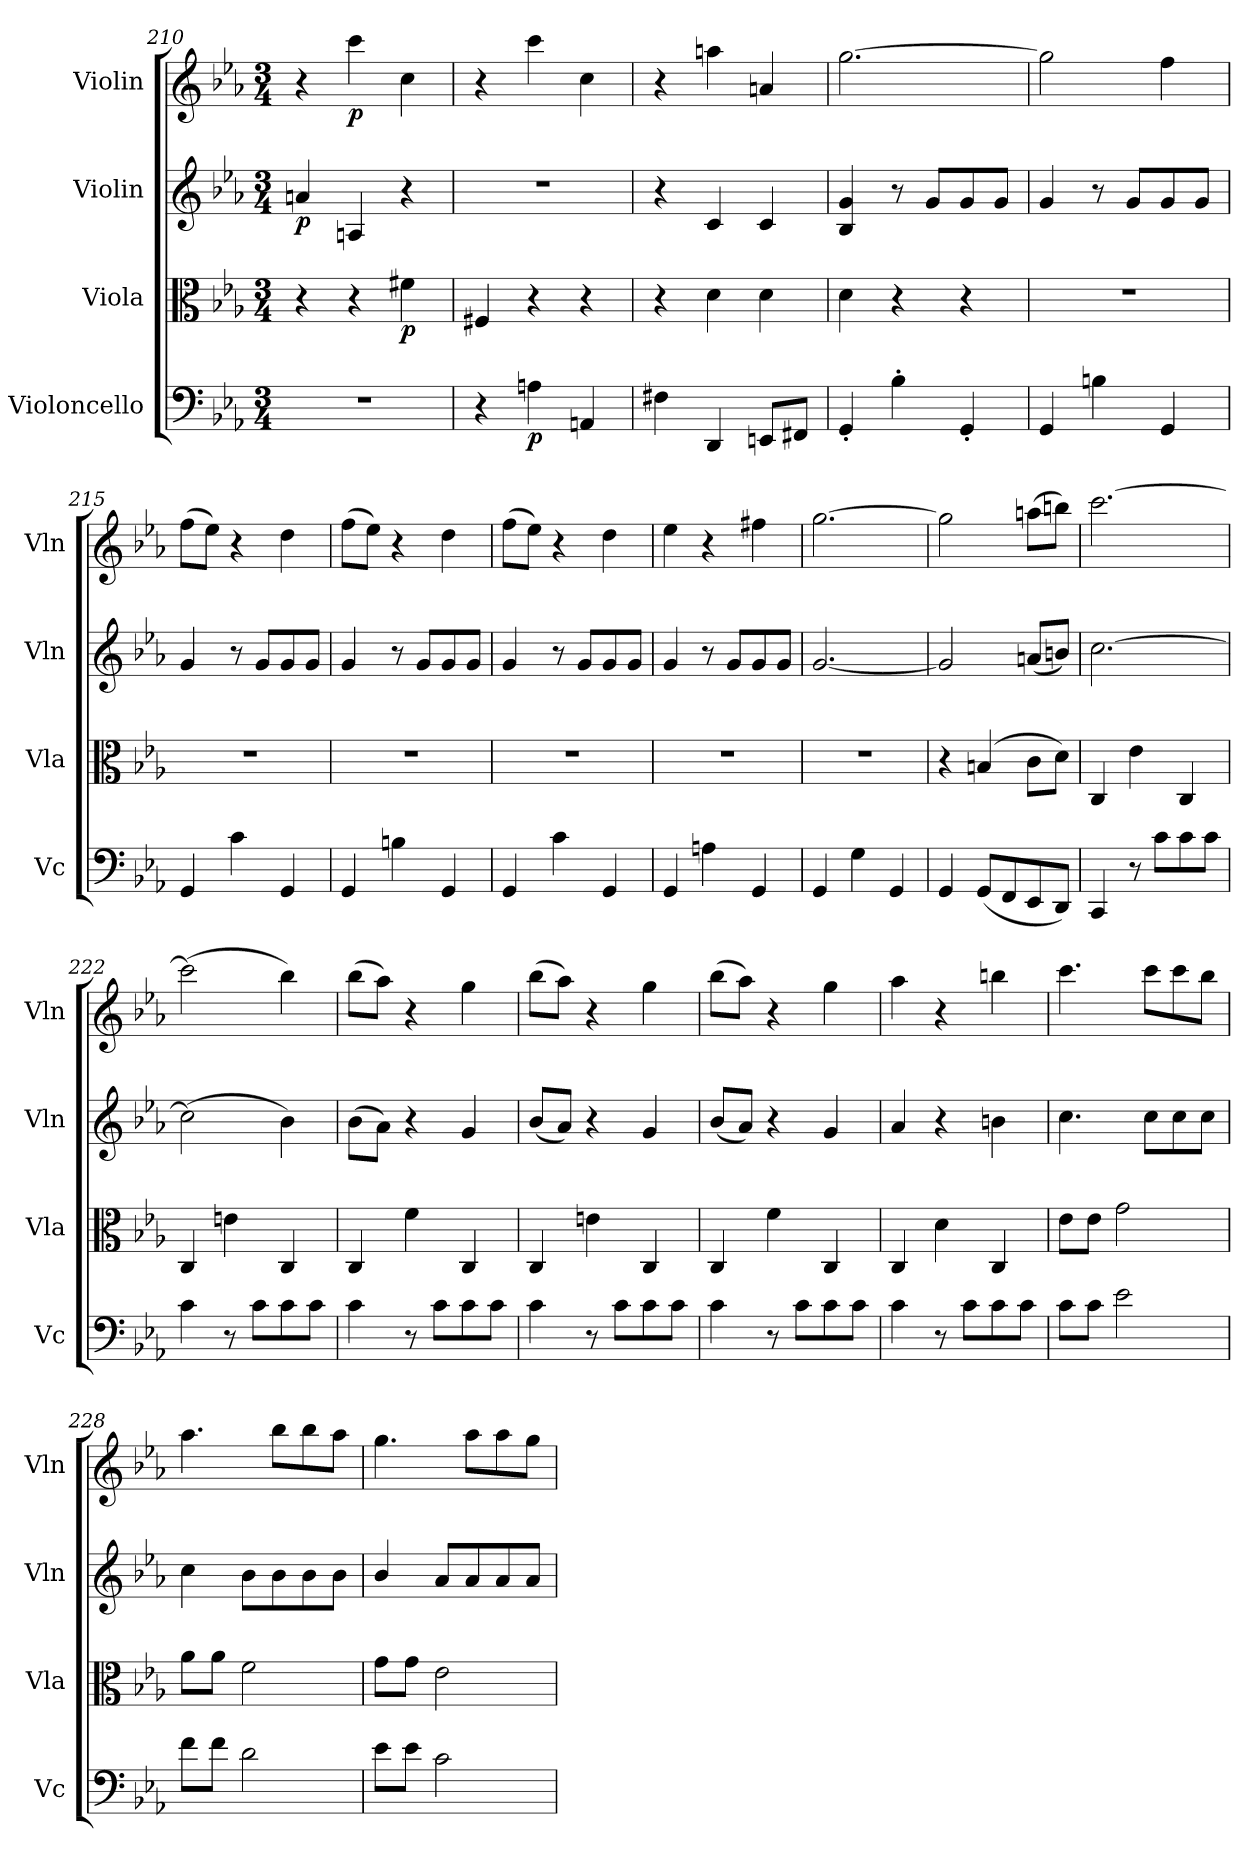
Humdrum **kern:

**kern	**dynam	**kern	**dynam	**kern	**dynam	**kern	**dynam
*part4	*part4	*part3	*part3	*part2	*part2	*part1	*part1
*staff4	*staff4	*staff3	*staff3	*staff2	*staff2	*staff1	*staff1
*I"Violoncello	*	*I"Viola	*	*I"Violin	*	*I"Violin	*
*I'Vc	*	*I'Vla	*	*I'Vln	*	*I'Vln	*
*clefF4	*	*clefC3	*	*clefG2	*	*clefG2	*
*k[b-e-a-]	*	*k[b-e-a-]	*	*k[b-e-a-]	*	*k[b-e-a-]	*
*M3/4	*	*M3/4	*	*M3/4	*	*M3/4	*
=210	=210	=210	=210	=210	=210	=210	=210
2.r	.	4r	.	4an/	p	4r	.
.	.	4r	.	4An/	.	4ccc\	p
.	.	4f#X\	p	4r	.	4cc\	.
=211	=211	=211	=211	=211	=211	=211	=211
4r	.	4F#X/	.	2.r	.	4r	.
4An\	p	4r	.	.	.	4ccc\	.
4AAn/	.	4r	.	.	.	4cc\	.
=212	=212	=212	=212	=212	=212	=212	=212
4F#X\	.	4r	.	4r	.	4r	.
4DD/	.	4d\	.	4c/	.	4aan\	.
8EEn/L	.	4d\	.	4c/	.	4an/	.
8FF#X/J	.	.	.	.	.	.	.
=213	=213	=213	=213	=213	=213	=213	=213
4GG'/	.	4d\	.	4B-/ 4g/	.	[2.gg\	.
4B-'\	.	4r	.	8r	.	.	.
.	.	.	.	8g/L	.	.	.
4GG'/	.	4r	.	8g/	.	.	.
.	.	.	.	8g/J	.	.	.
=214	=214	=214	=214	=214	=214	=214	=214
4GG/	.	2.r	.	4g/	.	2gg\]	.
4Bn\	.	.	.	8r	.	.	.
.	.	.	.	8g/L	.	.	.
4GG/	.	.	.	8g/	.	4ff\	.
.	.	.	.	8g/J	.	.	.
=215	=215	=215	=215	=215	=215	=215	=215
4GG/	.	2.r	.	4g/	.	(8ff\L	.
.	.	.	.	.	.	8ee-\J)	.
4c\	.	.	.	8r	.	4r	.
.	.	.	.	8g/L	.	.	.
4GG/	.	.	.	8g/	.	4dd\	.
.	.	.	.	8g/J	.	.	.
=216	=216	=216	=216	=216	=216	=216	=216
4GG/	.	2.r	.	4g/	.	(8ff\L	.
.	.	.	.	.	.	8ee-\J)	.
4Bn\	.	.	.	8r	.	4r	.
.	.	.	.	8g/L	.	.	.
4GG/	.	.	.	8g/	.	4dd\	.
.	.	.	.	8g/J	.	.	.
=217	=217	=217	=217	=217	=217	=217	=217
4GG/	.	2.r	.	4g/	.	(8ff\L	.
.	.	.	.	.	.	8ee-\J)	.
4c\	.	.	.	8r	.	4r	.
.	.	.	.	8g/L	.	.	.
4GG/	.	.	.	8g/	.	4dd\	.
.	.	.	.	8g/J	.	.	.
=218	=218	=218	=218	=218	=218	=218	=218
4GG/	.	2.r	.	4g/	.	4ee-\	.
4An\	.	.	.	8r	.	4r	.
.	.	.	.	8g/L	.	.	.
4GG/	.	.	.	8g/	.	4ff#X\	.
.	.	.	.	8g/J	.	.	.
=219	=219	=219	=219	=219	=219	=219	=219
4GG/	.	2.r	.	[2.g/	.	[2.gg\	.
4G\	.	.	.	.	.	.	.
4GG/	.	.	.	.	.	.	.
=220	=220	=220	=220	=220	=220	=220	=220
4GG/	.	4r	.	2g/]	.	2gg\]	.
(8GG/L	.	(4Bn/	.	.	.	.	.
8FF/	.	.	.	.	.	.	.
8EE-/	.	8c\L	.	(8an/L	.	(8aan\L	.
8DD/J)	.	8d\J)	.	8bn/J)	.	8bbn\J)	.
=221	=221	=221	=221	=221	=221	=221	=221
4CC/	.	4C/	.	[2.cc\	.	[2.ccc\	.
8r	.	4e-\	.	.	.	.	.
8c\L	.	.	.	.	.	.	.
8c\	.	4C/	.	.	.	.	.
8c\J	.	.	.	.	.	.	.
=222	=222	=222	=222	=222	=222	=222	=222
4c\	.	4C/	.	(2cc\]	.	(2ccc\]	.
8r	.	4en\	.	.	.	.	.
8c\L	.	.	.	.	.	.	.
8c\	.	4C/	.	4b-\)	.	4bb-\)	.
8c\J	.	.	.	.	.	.	.
=223	=223	=223	=223	=223	=223	=223	=223
4c\	.	4C/	.	(8b-\L	.	(8bb-\L	.
.	.	.	.	8a-\J)	.	8aa-\J)	.
8r	.	4f\	.	4r	.	4r	.
8c\L	.	.	.	.	.	.	.
8c\	.	4C/	.	4g/	.	4gg\	.
8c\J	.	.	.	.	.	.	.
=224	=224	=224	=224	=224	=224	=224	=224
4c\	.	4C/	.	(8b-/L	.	(8bb-\L	.
.	.	.	.	8a-/J)	.	8aa-\J)	.
8r	.	4en\	.	4r	.	4r	.
8c\L	.	.	.	.	.	.	.
8c\	.	4C/	.	4g/	.	4gg\	.
8c\J	.	.	.	.	.	.	.
=225	=225	=225	=225	=225	=225	=225	=225
4c\	.	4C/	.	(8b-/L	.	(8bb-\L	.
.	.	.	.	8a-/J)	.	8aa-\J)	.
8r	.	4f\	.	4r	.	4r	.
8c\L	.	.	.	.	.	.	.
8c\	.	4C/	.	4g/	.	4gg\	.
8c\J	.	.	.	.	.	.	.
=226	=226	=226	=226	=226	=226	=226	=226
4c\	.	4C/	.	4a-/	.	4aa-\	.
8r	.	4d\	.	4r	.	4r	.
8c\L	.	.	.	.	.	.	.
8c\	.	4C/	.	4bn\	.	4bbn\	.
8c\J	.	.	.	.	.	.	.
=227	=227	=227	=227	=227	=227	=227	=227
8c\L	.	8e-\L	.	4.cc\	.	4.ccc\	.
8c\J	.	8e-\J	.	.	.	.	.
2e-\	.	2g\	.	.	.	.	.
.	.	.	.	8cc\L	.	8ccc\L	.
.	.	.	.	8cc\	.	8ccc\	.
.	.	.	.	8cc\J	.	8bb-\J	.
=228	=228	=228	=228	=228	=228	=228	=228
8f\L	.	8a-\L	.	4cc\	.	4.aa-\	.
8f\J	.	8a-\J	.	.	.	.	.
2d\	.	2f\	.	8b-\L	.	.	.
.	.	.	.	8b-\	.	8bb-\L	.
.	.	.	.	8b-\	.	8bb-\	.
.	.	.	.	8b-\J	.	8aa-\J	.
=229	=229	=229	=229	=229	=229	=229	=229
8e-\L	.	8g\L	.	4b-/	.	4.gg\	.
8e-\J	.	8g\J	.	.	.	.	.
2c\	.	2e-\	.	8a-/L	.	.	.
.	.	.	.	8a-/	.	8aa-\L	.
.	.	.	.	8a-/	.	8aa-\	.
.	.	.	.	8a-/J	.	8gg\J	.
=	=	=	=	=	=	=	=
*-	*-	*-	*-	*-	*-	*-	*-
